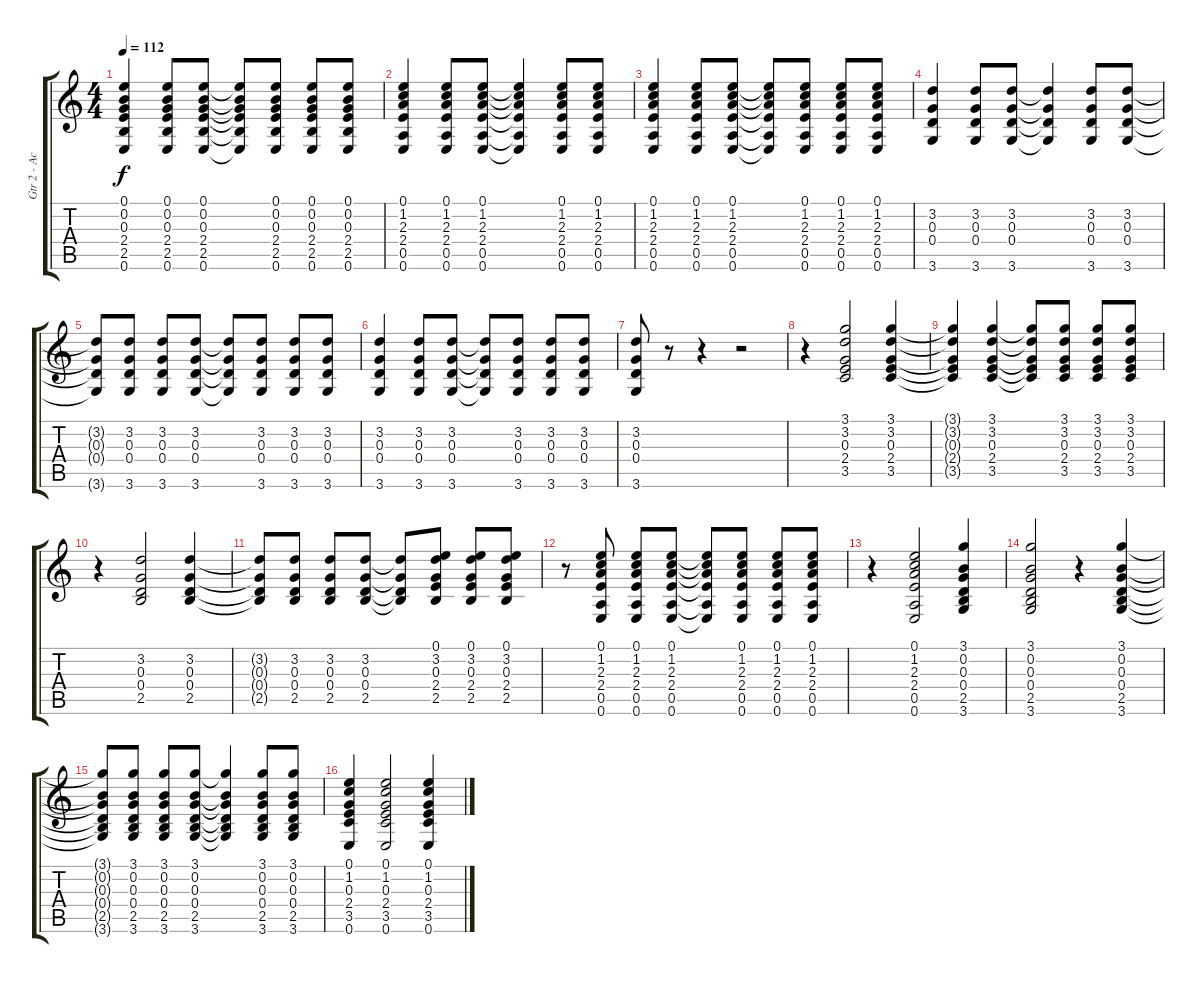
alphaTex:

\track ("Gtr 2 - Acoustic" "Gtr 2 - Ac") {instrument acousticguitarsteel}
\staff {score tabs}
\tuning (E4 B3 G3 D3 A2 E2) {hide}
\ts (4 4)
\tempo 112
\clef g2
\ks c
(0.1{t} 0.2{t} 0.3{t} 2.4{t} 2.5{t} 0.6{t}).4{dy f} (0.1 0.2 0.3 2.4 2.5 0.6).8 (0.1 0.2 0.3 2.4 2.5 0.6).8 (0.1{t} 0.2{t} 0.3{t} 2.4{t} 2.5{t} 0.6{t}).8 (0.1 0.2 0.3 2.4 2.5 0.6).8 (0.1 0.2 0.3 2.4 2.5 0.6).8 (0.1 0.2 0.3 2.4 2.5 0.6).8 |
(0.1 1.2 2.3 2.4 0.5 0.6).4 (0.1 1.2 2.3 2.4 0.5 0.6).8 (0.1 1.2 2.3 2.4 0.5 0.6).8 (0.1{t} 1.2{t} 2.3{t} 2.4{t} 0.5{t} 0.6{t}).4 (0.1 1.2 2.3 2.4 0.5 0.6).8 (0.1 1.2 2.3 2.4 0.5 0.6).8 |
(0.1 1.2 2.3 2.4 0.5 0.6).4 (0.1 1.2 2.3 2.4 0.5 0.6).8 (0.1 1.2 2.3 2.4 0.5 0.6).8 (0.1{t} 1.2{t} 2.3{t} 2.4{t} 0.5{t} 0.6{t}).8 (0.1 1.2 2.3 2.4 0.5 0.6).8 (0.1 1.2 2.3 2.4 0.5 0.6).8 (0.1 1.2 2.3 2.4 0.5 0.6).8 |
(3.2 0.3 0.4 3.6).4 (3.2 0.3 0.4 3.6).8 (3.2 0.3 0.4 3.6).8 (3.2{t} 0.3{t} 0.4{t} 3.6{t}).4 (3.2 0.3 0.4 3.6).8 (3.2 0.3 0.4 3.6).8 |
(3.2{t} 0.3{t} 0.4{t} 3.6{t}).8 (3.2 0.3 0.4 3.6).8 (3.2 0.3 0.4 3.6).8 (3.2 0.3 0.4 3.6).8 (3.2{t} 0.3{t} 0.4{t} 3.6{t}).8 (3.2 0.3 0.4 3.6).8 (3.2 0.3 0.4 3.6).8 (3.2 0.3 0.4 3.6).8 |
(3.2 0.3 0.4 3.6).4 (3.2 0.3 0.4 3.6).8 (3.2 0.3 0.4 3.6).8 (3.2{t} 0.3{t} 0.4{t} 3.6{t}).8 (3.2 0.3 0.4 3.6).8 (3.2 0.3 0.4 3.6).8 (3.2 0.3 0.4 3.6).8 |
(3.2 0.3 0.4 3.6).8 r.8 r.4 r.2 |
r.4 (3.1 3.2 0.3 2.4 3.5).2 (3.1 3.2 0.3 2.4 3.5).4 |
(3.1{t} 3.2{t} 0.3{t} 2.4{t} 3.5{t}).4 (3.1 3.2 0.3 2.4 3.5).4 (3.1{t} 3.2{t} 0.3{t} 2.4{t} 3.5{t}).8 (3.1 3.2 0.3 2.4 3.5).8 (3.1 3.2 0.3 2.4 3.5).8 (3.1 3.2 0.3 2.4 3.5).8 |
r.4 (3.2 0.3 0.4 2.5).2 (3.2 0.3 0.4 2.5).4 |
(3.2{t} 0.3{t} 0.4{t} 2.5{t}).8 (3.2 0.3 0.4 2.5).8 (3.2 0.3 0.4 2.5).8 (3.2 0.3 0.4 2.5).8 (3.2{t} 0.3{t} 0.4{t} 2.5{t}).8 (0.1 3.2 0.3 2.4 2.5).8 (0.1 3.2 0.3 2.4 2.5).8 (0.1 3.2 0.3 2.4 2.5).8 |
r.8 (0.1 1.2 2.3 2.4 0.5 0.6).8 (0.1 1.2 2.3 2.4 0.5 0.6).8 (0.1 1.2 2.3 2.4 0.5 0.6).8 (0.1{t} 1.2{t} 2.3{t} 2.4{t} 0.5{t} 0.6{t}).8 (0.1 1.2 2.3 2.4 0.5 0.6).8 (0.1 1.2 2.3 2.4 0.5 0.6).8 (0.1 1.2 2.3 2.4 0.5 0.6).8 |
r.4 (0.1 1.2 2.3 2.4 0.5 0.6).2 (3.1 0.2 0.3 0.4 2.5 3.6).4 |
(3.1 0.2 0.3 0.4 2.5 3.6).2 r.4 (3.1 0.2 0.3 0.4 2.5 3.6).4 |
(3.1{t} 0.2{t} 0.3{t} 0.4{t} 2.5{t} 3.6{t}).8 (3.1 0.2 0.3 0.4 2.5 3.6).8 (3.1 0.2 0.3 0.4 2.5 3.6).8 (3.1 0.2 0.3 0.4 2.5 3.6).8 (3.1{t} 0.2{t} 0.3{t} 0.4{t} 2.5{t} 3.6{t}).4 (3.1 0.2 0.3 0.4 2.5 3.6).8 (3.1 0.2 0.3 0.4 2.5 3.6).8 |
(0.1 1.2 0.3 2.4 3.5 0.6).4 (0.1 1.2 0.3 2.4 3.5 0.6).2 (0.1 1.2 0.3 2.4 3.5 0.6).4
